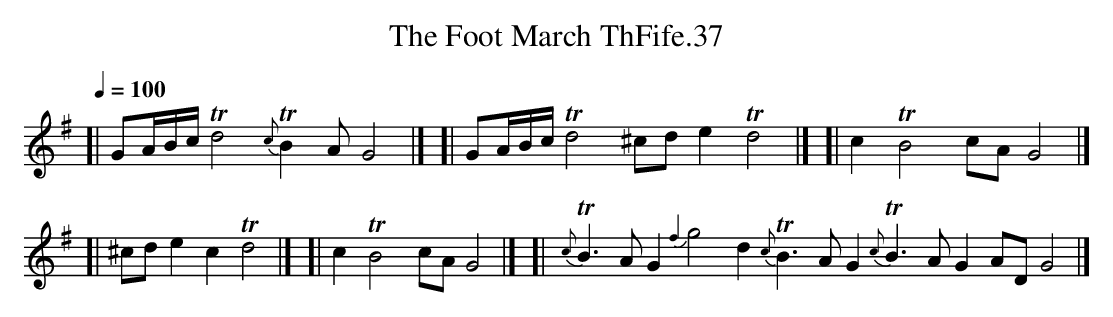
X:1
T:Foot March ThFife.37, The
M:
L:1/8
Q:1/4=100
K:G
[| GA/B/c/ !trill!d4 {c}!trill!B2 A G4 |] [|GA/B/c/ !trill!d4 ^cd e2 !trill!d4 |] [| c2 !trill!B4 cA G4 |]
[| ^cd e2 c2 !trill!d4 |] [| c2 !trill!B4 cA G4 |] [| {c}!trill!B3 A G2 {f2}g4 d2 {c}!trill!B3 A G2 {c}!trill!B3 A G2 AD G4 |]
